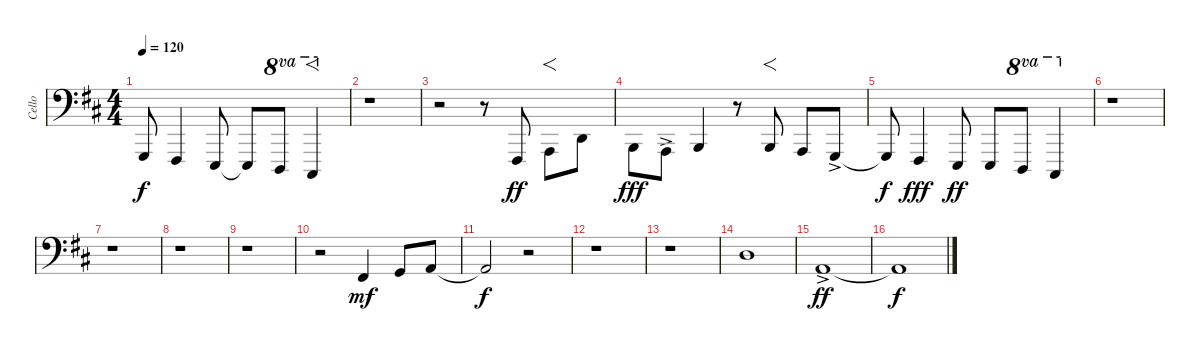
\track ("Cello" "Cello") {instrument cello}
\staff {score}
\tuning (G2 D2 A1 E1) {hide}
\ts (4 4)
\tempo 120
\clef f4
\ks d
3.4{t}.8{dy f} 2.4.4 0.4.8 0.4{t}.8 0.2.8{ot 8va} 4.3.4{f ot 8va} |
r.1 |
r.2 r.8 2.4.8{dy ff} 0.3.8{f beam Down} 0.2.8{beam Down} |
2.3.8{dy fff beam Down} 0.3{ac}.8{beam Down} 2.3.4 r.8 2.3.8{f} 0.3.8 3.4{ac}.8 |
3.4{t}.8{dy f} 2.4.4{dy fff} 0.4.8{dy ff} 0.4.8 0.2.8{ot 8va} 4.3.4{ot 8va} |
r.1 |
r.1 |
r.1 |
r.1 |
r.2 4.2.4{dy mf} 0.1.8 2.1.8 |
2.1{t}.2{dy f} r.2 |
r.1 |
r.1 |
7.1.1 |
2.1{ac}.1{dy ff} |
2.1{t}.1{dy f}
